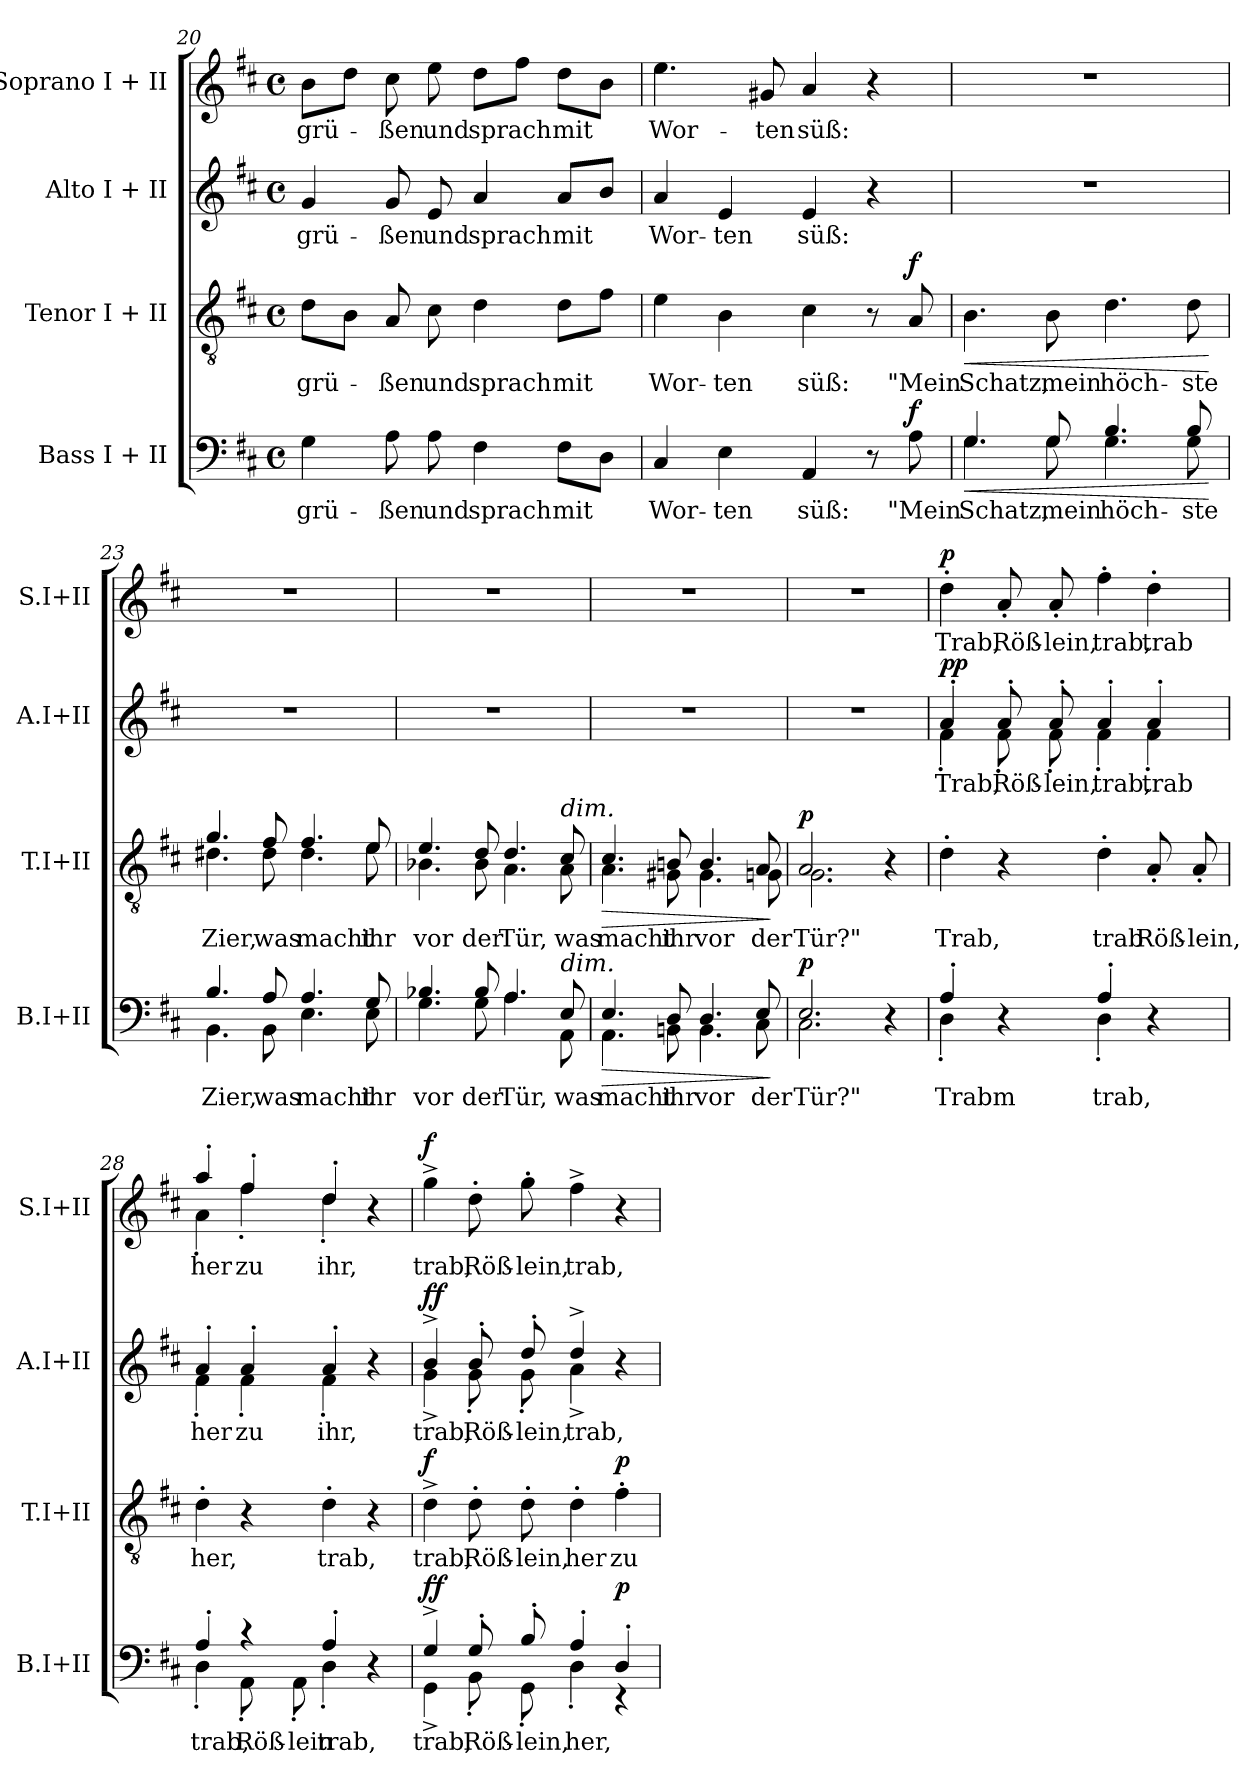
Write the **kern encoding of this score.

**kern	**text	**dynam	**kern	**text	**dynam	**kern	**text	**dynam	**kern	**text	**dynam
*part4	*part4	*part4	*part3	*part3	*part3	*part2	*part2	*part2	*part1	*part1	*part1
*staff4	*staff4	*staff4	*staff3	*staff3	*staff3	*staff2	*staff2	*staff2	*staff1	*staff1	*staff1
*I"Bass I + II	*	*	*I"Tenor I + II	*	*	*I"Alto I + II	*	*	*I"Soprano I + II	*	*
*I'B.I+II	*	*	*I'T.I+II	*	*	*I'A.I+II	*	*	*I'S.I+II	*	*
*clefF4	*	*	*clefGv2	*	*	*clefG2	*	*	*clefG2	*	*
*k[f#c#]	*	*	*k[f#c#]	*	*	*k[f#c#]	*	*	*k[f#c#]	*	*
*M4/4	*	*	*M4/4	*	*	*M4/4	*	*	*M4/4	*	*
*met(c)	*	*	*met(c)	*	*	*met(c)	*	*	*met(c)	*	*
=20	=20	=20	=20	=20	=20	=20	=20	=20	=20	=20	=20
!	!LO:LY:b	!	!	!LO:LY:b	!	!	!LO:LY:b	!	!	!LO:LY:b	!
4G\	grü-	.	8d\L	grü-	.	4g/	grü-	.	8b\L	grü-	.
.	.	.	8B\J	.	.	.	.	.	8dd\J	.	.
!	!LO:LY:b	!	!	!LO:LY:b	!	!	!LO:LY:b	!	!	!LO:LY:b	!
8A\	-ßen	.	8A/	-ßen	.	8g/	-ßen	.	8cc#\	-ßen	.
!	!LO:LY:b	!	!	!LO:LY:b	!	!	!LO:LY:b	!	!	!LO:LY:b	!
8A\	und	.	8c#\	und	.	8e/	und	.	8ee\	und	.
!	!LO:LY:b	!	!	!LO:LY:b	!	!	!LO:LY:b	!	!	!LO:LY:b	!
4F#\	sprach	.	4d\	sprach	.	4a/	sprach	.	8dd\L	sprach	.
.	.	.	.	.	.	.	.	.	8ff#\J	.	.
!	!LO:LY:b	!	!	!LO:LY:b	!	!	!LO:LY:b	!	!	!LO:LY:b	!
8F#\L	mit	.	8d\L	mit	.	8a/L	mit	.	8dd\L	mit	.
8D\J	.	.	8f#\J	.	.	8b/J	.	.	8b\J	.	.
!!LO:PB:g=z
=21	=21	=21	=21	=21	=21	=21	=21	=21	=21	=21	=21
!	!LO:LY:b	!	!	!LO:LY:b	!	!	!LO:LY:b	!	!	!LO:LY:b	!
4C#/	Wor-	.	4e\	Wor-	.	4a/	Wor-	.	4.ee\	Wor-	.
!	!LO:LY:b	!	!	!LO:LY:b	!	!	!LO:LY:b	!	!	!	!
4E\	-ten	.	4B\	-ten	.	4e/	-ten	.	.	.	.
!	!	!	!	!	!	!	!	!	!	!LO:LY:b	!
.	.	.	.	.	.	.	.	.	8g#X/	-ten	.
!	!LO:LY:b	!	!	!LO:LY:b	!	!	!LO:LY:b	!	!	!LO:LY:b	!
4AA/	süß:	.	4c#\	süß:	.	4e/	süß:	.	4a/	süß:	.
8r	.	.	8r	.	.	4r	.	.	4r	.	.
!	!LO:LY:b	!LO:DY:a	!	!LO:LY:b	!LO:DY:a	!	!	!	!	!	!
8A\	"Mein	f	8A/	"Mein	f	.	.	.	.	.	.
=22	=22	=22	=22	=22	=22	=22	=22	=22	=22	=22	=22
!	!LO:LY:b	!LO:HP:b	!	!LO:LY:b	!LO:HP:b	!	!	!	!	!	!
*^	*	*	*	*	*	*	*	*	*	*	*
4.G/	4.G\	Schatz,	<	4.B\	Schatz,	<	1r	.	.	1r	.	.
!	!	!LO:LY:b	!	!	!LO:LY:b	!	!	!	!	!	!	!
8G/	8G\	mein	.	8B\	mein	.	.	.	.	.	.	.
!	!	!LO:LY:b	!	!	!LO:LY:b	!	!	!	!	!	!	!
4.B/	4.G\	höch-	.	4.d\	höch-	.	.	.	.	.	.	.
!	!	!LO:LY:b	!	!	!LO:LY:b	!	!	!	!	!	!	!
8B/	8G\	-ste	.	8d\	-ste	.	.	.	.	.	.	.
*v	*v	*	*	*	*	*	*	*	*	*	*	*
.	.	[	.	.	[	.	.	.	.	.	.
=23	=23	=23	=23	=23	=23	=23	=23	=23	=23	=23	=23
!	!LO:LY:b	!	!	!LO:LY:b	!	!	!	!	!	!	!
*^	*	*	*^	*	*	*	*	*	*	*	*
4.B/	4.BB\	Zier,	.	4.g/	4.d#X\	Zier,	.	1r	.	.	1r	.	.
!	!	!LO:LY:b	!	!	!	!LO:LY:b	!	!	!	!	!	!	!
8A/	8BB\	was	.	8f#/	8d#\	was	.	.	.	.	.	.	.
!	!	!LO:LY:b	!	!	!	!LO:LY:b	!	!	!	!	!	!	!
4.A/	4.E\	macht	.	4.f#/	4.d#\	macht	.	.	.	.	.	.	.
!	!	!LO:LY:b	!	!	!	!LO:LY:b	!	!	!	!	!	!	!
8G/	8E\	ihr	.	8e/	8e\	ihr	.	.	.	.	.	.	.
=24	=24	=24	=24	=24	=24	=24	=24	=24	=24	=24	=24	=24	=24
!	!	!LO:LY:b	!	!	!	!LO:LY:b	!	!	!	!	!	!	!
4.B-X/	4.G\	vor	.	4.e/	4.B-X\	vor	.	1r	.	.	1r	.	.
!	!	!LO:LY:b	!	!	!	!LO:LY:b	!	!	!	!	!	!	!
8B-/	8G\	der	.	8d/	8B-\	der	.	.	.	.	.	.	.
!	!	!LO:LY:b	!	!	!	!LO:LY:b	!	!	!	!	!	!	!
4.A/	4.A\	Tür,	.	4.d/	4.A\	Tür,	.	.	.	.	.	.	.
!	!	!	!	!LO:TX:a:i:t=dim.	!	!	!	!	!	!	!	!	!
!LO:TX:a:i:t=dim.	!	!	!	!	!	!	!	!	!	!	!	!	!
!	!	!LO:LY:b	!	!	!	!LO:LY:b	!	!	!	!	!	!	!
8E/	8AA\	was	.	8c#/	8A\	was	.	.	.	.	.	.	.
!!LO:LB:g=z
=25	=25	=25	=25	=25	=25	=25	=25	=25	=25	=25	=25	=25	=25
!	!	!LO:LY:b	!LO:HP:b	!	!	!LO:LY:b	!LO:HP:b	!	!	!	!	!	!
4.E/	4.AA\	macht	>	4.c#/	4.A\	macht	>	1r	.	.	1r	.	.
!	!	!LO:LY:b	!	!	!	!LO:LY:b	!	!	!	!	!	!	!
8D/	8BBn\	ihr	.	8Bn/	8G#X\	ihr	.	.	.	.	.	.	.
!	!	!LO:LY:b	!	!	!	!LO:LY:b	!	!	!	!	!	!	!
4.D/	4.BB\	vor	.	4.B/	4.G#\	vor	.	.	.	.	.	.	.
!	!	!LO:LY:b	!	!	!	!LO:LY:b	!	!	!	!	!	!	!
8E/	8C#\	der	.	8A/	8Gn\	der	.	.	.	.	.	.	.
*v	*v	*	*	*	*	*	*	*	*	*	*	*	*
*	*	*	*v	*v	*	*	*	*	*	*	*	*
.	.	]	.	.	]	.	.	.	.	.	.
=26	=26	=26	=26	=26	=26	=26	=26	=26	=26	=26	=26
!	!LO:LY:b	!LO:DY:a	!	!LO:LY:b	!LO:DY:a	!	!	!	!	!	!
*^	*	*	*^	*	*	*	*	*	*	*	*
2.E/	2.C#\	Tür?"	p	2.A/	2.G\	Tür?"	p	1r	.	.	1r	.	.
4r	4ryy	.	.	4r	4ryy	.	.	.	.	.	.	.	.
=27	=27	=27	=27	=27	=27	=27	=27	=27	=27	=27	=27	=27	=27
!	!	!LO:LY:b	!	!	!	!LO:LY:b	!	!	!LO:LY:b	!LO:DY:a	!	!LO:LY:b	!
*	*	*	*	*	*	*	*	*^	*	*	*	*	*
!	!	!	!	!	!	!	!	!	!	!	!LO:DY:n=1:a	!	!	!LO:DY:a
*	*	*	*	*v	*v	*	*	*	*	*	*	*	*	*
4A'/	4D'\	Trabm	.	4d'\	Trab,	.	4a'/	4f#'\	Trab,	p p	4dd'\	Trab,	p
!	!	!	!	!	!	!	!	!	!LO:LY:b	!	!	!LO:LY:b	!
4r	4ryy	.	.	4r	.	.	8a'/	8f#'\	Röß-	.	8a'/	Röß-	.
!	!	!	!	!	!	!	!	!	!LO:LY:b	!	!	!LO:LY:b	!
.	.	.	.	.	.	.	8a'/	8f#'\	-lein,	.	8a'/	-lein,	.
!	!	!LO:LY:b	!	!	!LO:LY:b	!	!	!	!LO:LY:b	!	!	!LO:LY:b	!
4A'/	4D'\	trab,	.	4d'\	trab	.	4a'/	4f#'\	trab,	.	4ff#'\	trab,	.
!	!	!	!	!	!LO:LY:b	!	!	!	!LO:LY:b	!	!	!LO:LY:b	!
4r	4ryy	.	.	8A'/	Röß-	.	4a'/	4f#'\	trab	.	4dd'\	trab	.
!	!	!	!	!	!LO:LY:b	!	!	!	!	!	!	!	!
.	.	.	.	8A'/	-lein,	.	.	.	.	.	.	.	.
=28	=28	=28	=28	=28	=28	=28	=28	=28	=28	=28	=28	=28	=28
!	!	!LO:LY:b	!	!	!LO:LY:b	!	!	!	!LO:LY:b	!	!	!LO:LY:b	!
*	*	*	*	*	*	*	*	*	*	*	*^	*	*
4A'/	4D'\	trab,	.	4d'\	her,	.	4a'/	4f#'\	her	.	4aa'/	4a'\	her	.
!	!	!LO:LY:b	!	!	!	!	!	!	!LO:LY:b	!	!	!	!LO:LY:b	!
4r	8AA'\	Röß-	.	4r	.	.	4a'/	4f#'\	zu	.	4ff#'/	4ff#'\	zu	.
!	!	!LO:LY:b	!	!	!	!	!	!	!	!	!	!	!	!
.	8AA'\	-lein	.	.	.	.	.	.	.	.	.	.	.	.
!	!	!LO:LY:b	!	!	!LO:LY:b	!	!	!	!LO:LY:b	!	!	!	!LO:LY:b	!
4A'/	4D'\	trab,	.	4d'\	trab,	.	4a'/	4f#'\	ihr,	.	4dd'/	4dd'\	ihr,	.
4r	4ryy	.	.	4r	.	.	4r	4ryy	.	.	4r	4ryy	.	.
!!LO:PB:g=z
=29	=29	=29	=29	=29	=29	=29	=29	=29	=29	=29	=29	=29	=29	=29
!	!	!LO:LY:b	!LO:DY:a	!	!LO:LY:b	!	!	!	!LO:LY:b	!	!	!	!LO:LY:b	!
!	!	!	!LO:DY:n=1:a	!	!	!LO:DY:a	!	!	!	!LO:DY:a	!	!	!	!
!	!	!	!	!	!	!	!	!	!	!LO:DY:n=1:a	!	!	!	!LO:DY:a
*	*	*	*	*	*	*	*	*	*	*	*v	*v	*	*
4G^/	4GG^\	trab,	f f	4d^\	trab,	f	4b^/	4g^\	trab,	f f	4gg^\	trab,	f
!	!	!LO:LY:b	!	!	!LO:LY:b	!	!	!	!LO:LY:b	!	!	!LO:LY:b	!
8G'/	8BB'\	Röß-	.	8d'\	Röß-	.	8b'/	8g'\	Röß-	.	8dd'\	Röß-	.
!	!	!LO:LY:b	!	!	!LO:LY:b	!	!	!	!LO:LY:b	!	!	!LO:LY:b	!
8B'/	8GG'\	-lein,	.	8d'\	-lein,	.	8dd'/	8g'\	-lein,	.	8gg'\	-lein,	.
!	!	!LO:LY:b	!	!	!LO:LY:b	!	!	!	!LO:LY:b	!	!	!LO:LY:b	!
4A'/	4D'\	her,	.	4d'\	her	.	4dd^/	4a^\	trab,	.	4ff#^\	trab,	.
!	!	!	!LO:DY:n=2:a	!	!LO:LY:b	!LO:DY:a	!	!	!	!	!	!	!
4D'/	4r	.	p	4f#'\	zu	p	4r	4ryy	.	.	4r	.	.
*v	*v	*	*	*	*	*	*v	*v	*	*	*	*	*
=	=	=	=	=	=	=	=	=	=	=	=
*-	*-	*-	*-	*-	*-	*-	*-	*-	*-	*-	*-
